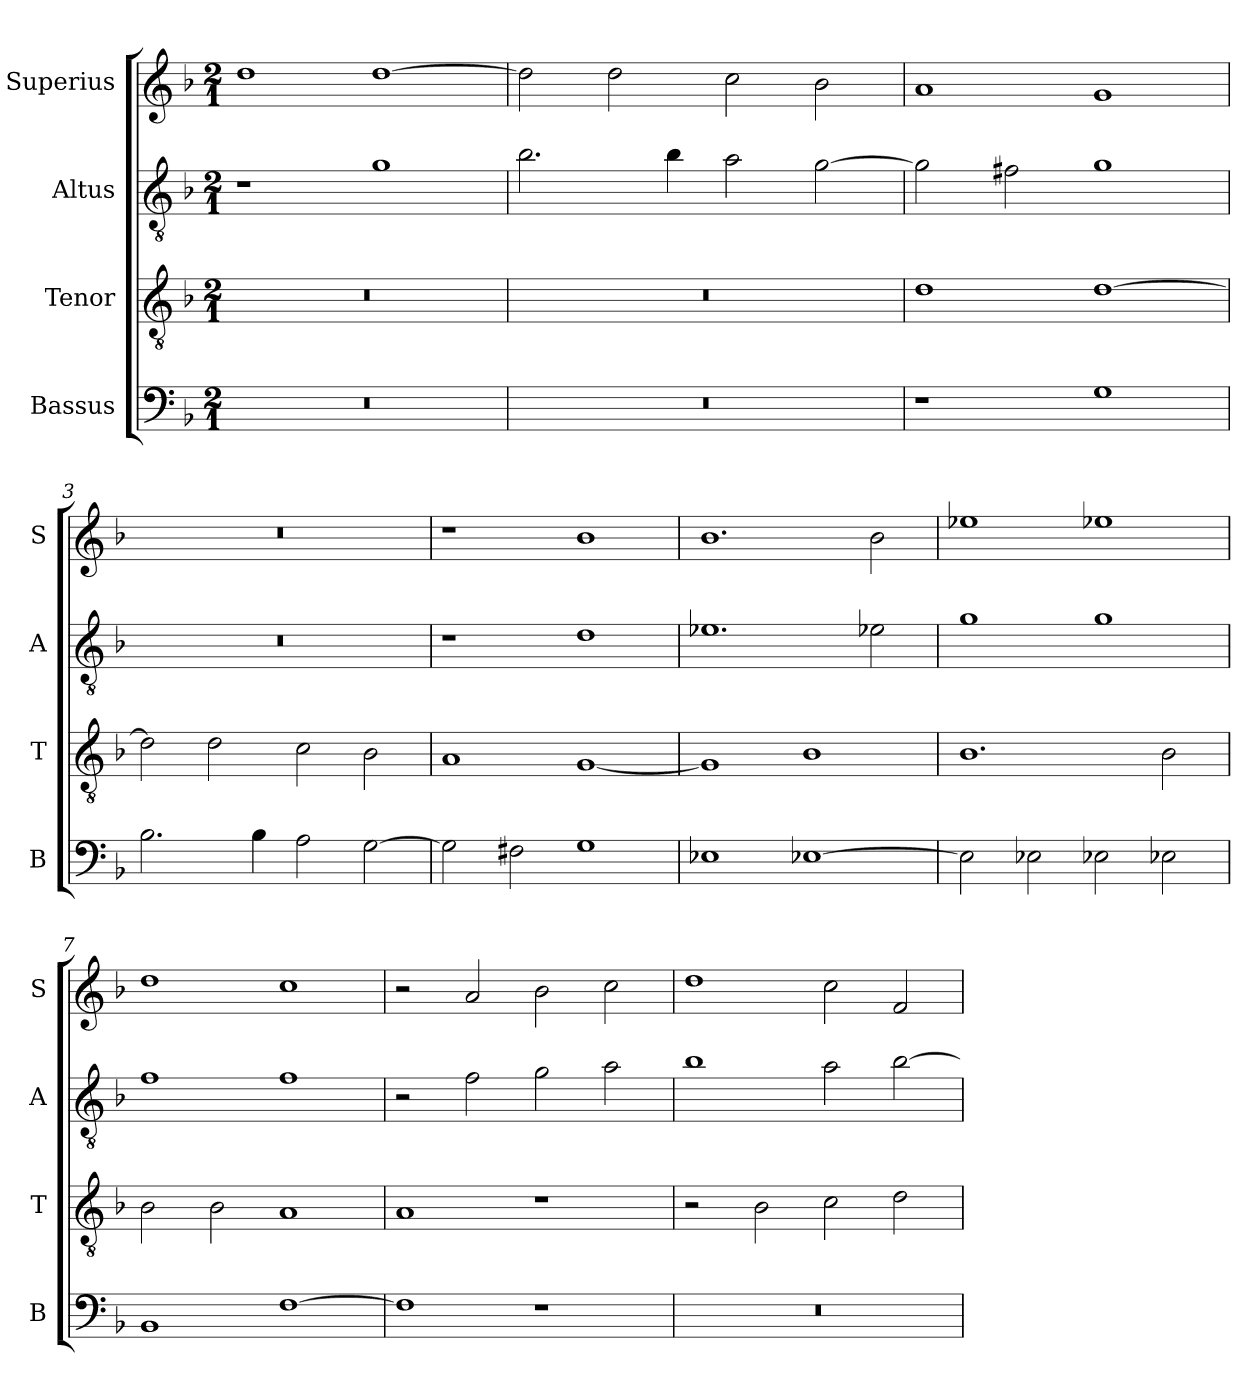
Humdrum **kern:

**kern	**kern	**kern	**kern
*part4	*part3	*part2	*part1
*staff4	*staff3	*staff2	*staff1
*I"Bassus	*I"Tenor	*I"Altus	*I"Superius
*I'B	*I'T	*I'A	*I'S
*clefF4	*clefGv2	*clefGv2	*clefG2
*k[b-]	*k[b-]	*k[b-]	*k[b-]
*F:	*F:	*F:	*F:
*M2/1	*M2/1	*M2/1	*M2/1
=	=	=	=
0r	0r	1r	1dd
.	.	1g	[1dd
=1	=1	=1	=1
0r	0r	2.b-	2dd]
.	.	.	2dd
.	.	4b-	.
.	.	2a	2cc
.	.	[2g	2b-
=2	=2	=2	=2
1r	1d	2g]	1a
.	.	2f#X	.
1G	[1d	1g	1g
=3	=3	=3	=3
2.B-	2d]	0r	0r
.	2d	.	.
4B-	.	.	.
2A	2c	.	.
[2G	2B-	.	.
=4	=4	=4	=4
2G]	1A	1r	1r
2F#X	.	.	.
1G	[1G	1d	1b-
=5	=5	=5	=5
1E-X	1G]	1.e-X	1.b-
[1E-X	1B-	.	.
.	.	2e-X	2b-
=6	=6	=6	=6
2E-]	1.B-	1g	1ee-X
2E-X	.	.	.
2E-X	.	1g	1ee-X
2E-X	2B-	.	.
=7	=7	=7	=7
1BB-	2B-	1f	1dd
.	2B-	.	.
[1F	1A	1f	1cc
=8	=8	=8	=8
1F]	1A	2r	2r
.	.	2f	2a
1r	1r	2g	2b-
.	.	2a	2cc
=9	=9	=9	=9
0r	2r	1b-	1dd
.	2B-	.	.
.	2c	2a	2cc
.	2d	[2b-	2f
=	=	=	=
*-	*-	*-	*-
